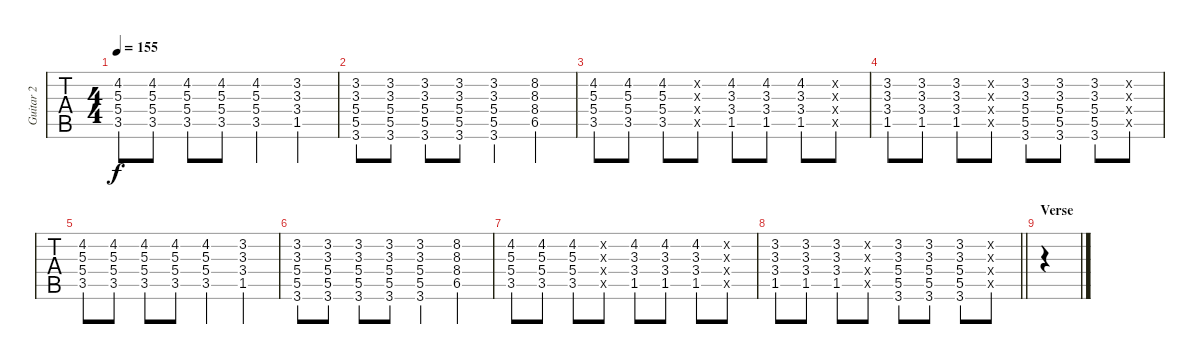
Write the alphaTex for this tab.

\track ("Guitar 2" "Guitar 2") {instrument distortionguitar}
\staff {tabs}
\tuning (E4 B3 G3 D3 A2 E2) {hide}
\ts (4 4)
\tempo 155
\clef g2
\ks eb
(4.2 5.3 5.4 3.5).8{dy f} (4.2 5.3 5.4 3.5).8 (4.2 5.3 5.4 3.5).8 (4.2 5.3 5.4 3.5).8 (4.2{st} 5.3 5.4 3.5).4 (3.2 3.3 3.4 1.5).4 |
(3.2 3.3 5.4 5.5 3.6).8 (3.2 3.3 5.4 5.5 3.6).8 (3.2 3.3 5.4 5.5 3.6).8 (3.2 3.3 5.4 5.5 3.6).8 (3.2{st} 3.3 5.4 5.5 3.6).4 (8.2 8.3 8.4 6.5).4 |
(4.2 5.3 5.4 3.5).8 (4.2 5.3 5.4 3.5).8 (4.2 5.3 5.4 3.5).8 (0.2{x} 0.3{x} 0.4{x} 0.5{x}).8 (4.2 3.3 3.4 1.5).8 (4.2 3.3 3.4 1.5).8 (4.2 3.3 3.4 1.5).8 (0.2{x} 0.3{x} 0.4{x} 0.5{x}).8 |
(3.2 3.3 3.4 1.5).8 (3.2 3.3 3.4 1.5).8 (3.2 3.3 3.4 1.5).8 (0.2{x} 0.3{x} 0.4{x} 0.5{x}).8 (3.2 3.3 5.4 5.5 3.6).8 (3.2 3.3 5.4 5.5 3.6).8 (3.2 3.3 5.4 5.5 3.6).8 (0.2{x} 0.3{x} 0.4{x} 0.5{x}).8 |
(4.2 5.3 5.4 3.5).8 (4.2 5.3 5.4 3.5).8 (4.2 5.3 5.4 3.5).8 (4.2 5.3 5.4 3.5).8 (4.2{st} 5.3 5.4 3.5).4 (3.2 3.3 3.4 1.5).4 |
(3.2 3.3 5.4 5.5 3.6).8 (3.2 3.3 5.4 5.5 3.6).8 (3.2 3.3 5.4 5.5 3.6).8 (3.2 3.3 5.4 5.5 3.6).8 (3.2{st} 3.3 5.4 5.5 3.6).4 (8.2 8.3 8.4 6.5).4 |
(4.2 5.3 5.4 3.5).8 (4.2 5.3 5.4 3.5).8 (4.2 5.3 5.4 3.5).8 (0.2{x} 0.3{x} 0.4{x} 0.5{x}).8 (4.2 3.3 3.4 1.5).8 (4.2 3.3 3.4 1.5).8 (4.2 3.3 3.4 1.5).8 (0.2{x} 0.3{x} 0.4{x} 0.5{x}).8 |
\barLineRight lightlight
(3.2 3.3 3.4 1.5).8 (3.2 3.3 3.4 1.5).8 (3.2 3.3 3.4 1.5).8 (0.2{x} 0.3{x} 0.4{x} 0.5{x}).8 (3.2 3.3 5.4 5.5 3.6).8 (3.2 3.3 5.4 5.5 3.6).8 (3.2 3.3 5.4 5.5 3.6).8 (0.2{x} 0.3{x} 0.4{x} 0.5{x}).8 |
\section ("" "Verse")
